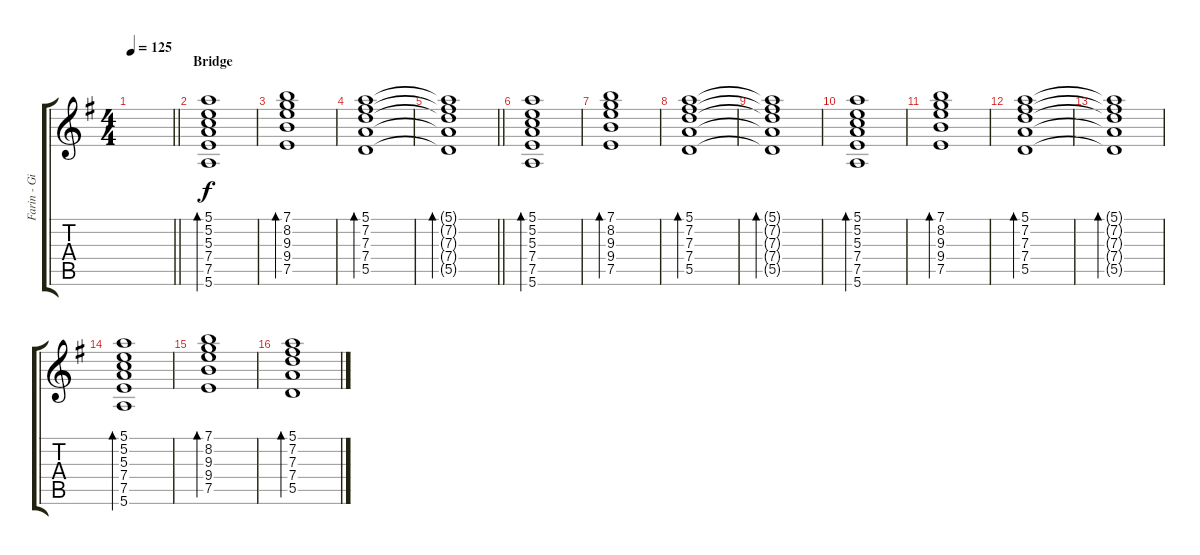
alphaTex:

\track ("Farin - Gitarre 3 (Clean)" "Farin - Gi") {instrument electricguitarclean}
\staff {score tabs}
\tuning (E4 B3 G3 D3 A2 E2) {hide}
\ts (4 4)
\tempo 125
\clef g2
\barLineRight lightlight
\ks g
|
\section ("" "Bridge")
(5.1 5.2 5.3 7.4 7.5 5.6).1{bd 60} |
(7.1 8.2 9.3 9.4 7.5).1{bd 60} |
(5.1 7.2 7.3 7.4 5.5).1{bd 60} |
\barLineRight lightlight
(5.1{t} 7.2{t} 7.3{t} 7.4{t} 5.5{t}).1{bd 60} |
(5.1 5.2 5.3 7.4 7.5 5.6).1{bd 60} |
(7.1 8.2 9.3 9.4 7.5).1{bd 60} |
(5.1 7.2 7.3 7.4 5.5).1{bd 60} |
(5.1{t} 7.2{t} 7.3{t} 7.4{t} 5.5{t}).1{bd 60} |
(5.1 5.2 5.3 7.4 7.5 5.6).1{bd 60} |
(7.1 8.2 9.3 9.4 7.5).1{bd 60} |
(5.1 7.2 7.3 7.4 5.5).1{bd 60} |
(5.1{t} 7.2{t} 7.3{t} 7.4{t} 5.5{t}).1{bd 60} |
(5.1 5.2 5.3 7.4 7.5 5.6).1{bd 60} |
(7.1 8.2 9.3 9.4 7.5).1{bd 60} |
(5.1 7.2 7.3 7.4 5.5).1{bd 60}
